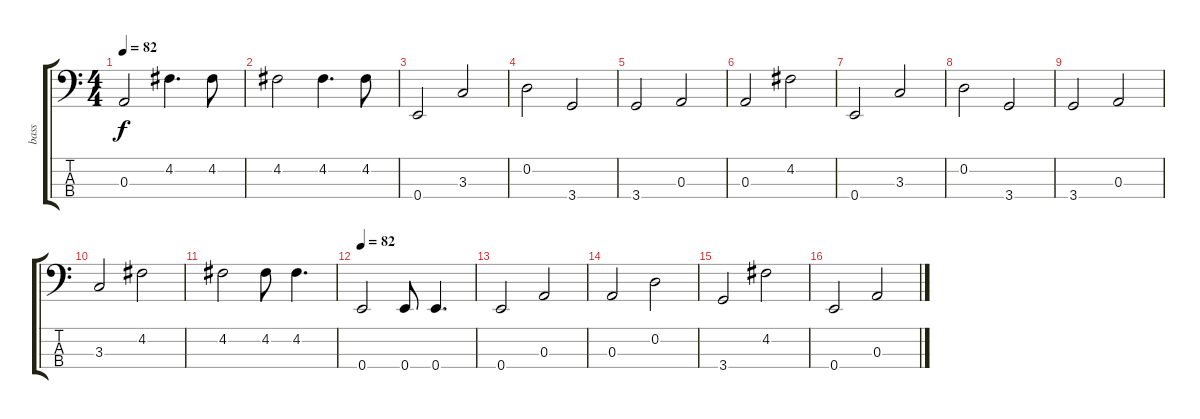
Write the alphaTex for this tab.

\track ("bass" "bass") {instrument electricbassfinger}
\staff {score tabs}
\tuning (G2 D2 A1 E1) {hide}
\ts (4 4)
\tempo 82
\clef f4
\ks c
0.3.2{dy f} 4.2.4{d} 4.2.8 |
4.2.2 4.2.4{d} 4.2.8 |
0.4.2 3.3.2 |
0.2.2 3.4.2 |
3.4.2 0.3.2 |
0.3.2 4.2.2 |
0.4.2 3.3.2 |
0.2.2 3.4.2 |
3.4.2 0.3.2 |
3.3.2 4.2.2 |
4.2.2 4.2.8 4.2.4{d} |
\tempo 82
0.4.2 0.4.8 0.4.4{d} |
0.4.2 0.3.2 |
0.3.2 0.2.2 |
3.4.2 4.2.2 |
0.4.2 0.3.2
